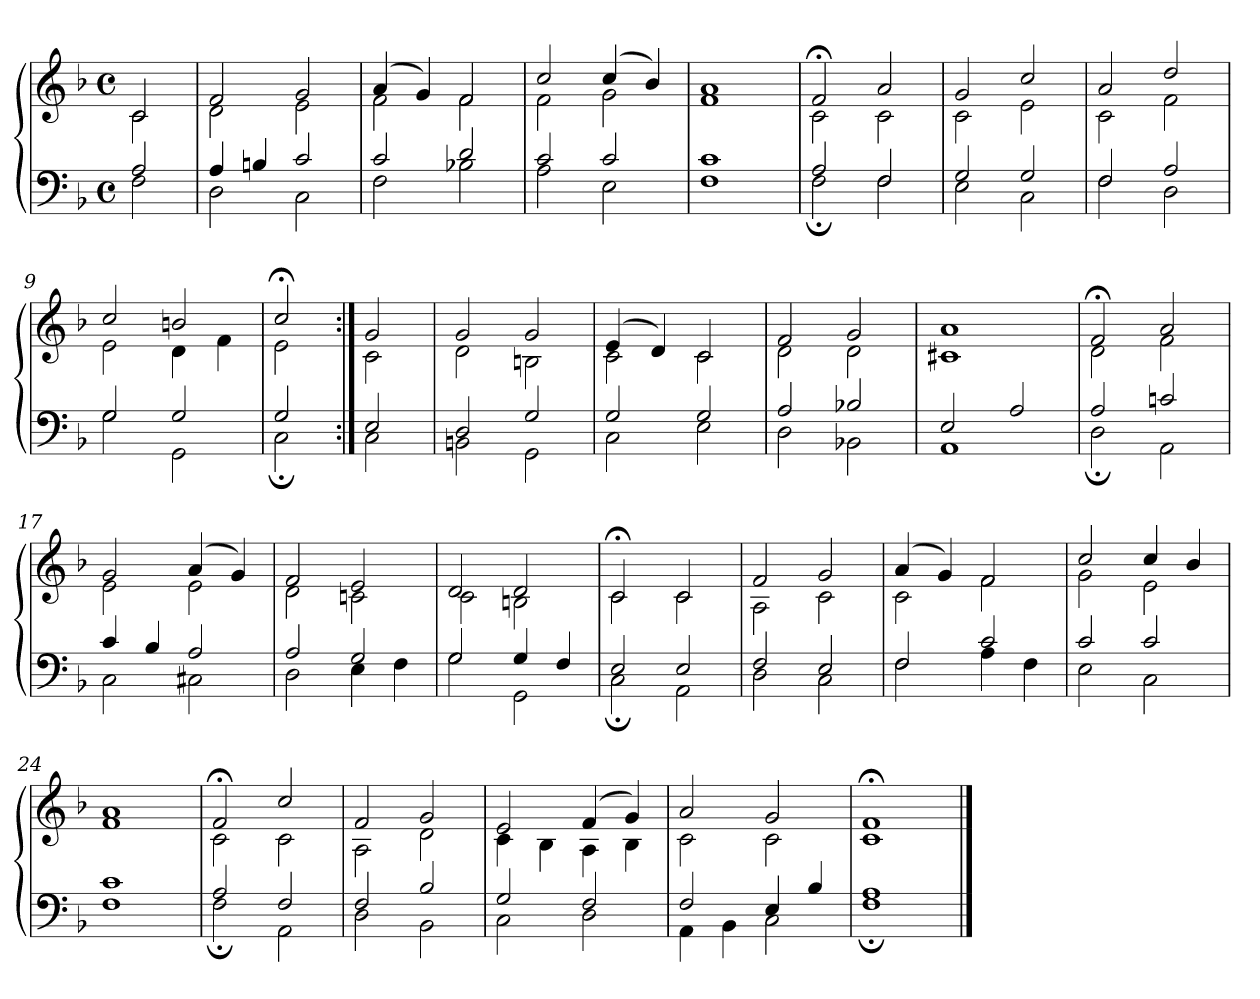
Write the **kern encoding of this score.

**kern	**kern
*part1	*part1
*staff2	*staff1
*clefF4	*clefG2
*k[b-]	*k[b-]
*M4/4	*M4/4
*met(c)	*met(c)
=1	=1
*^	*^
2A	2F	2c	2c
=2	=2	=2	=2
4A	2D	2f	2d
4Bn	.	.	.
2c	2C	2g	2e
=3	=3	=3	=3
2c	2F	(4a	2f
.	.	4g)	.
2d	2B-X	2f	2f
=4	=4	=4	=4
2c	2A	2cc	2f
2c	2E	(4cc	2g
.	.	4b-)	.
=5	=5	=5	=5
1c	1F	1a	1f
=6	=6	=6	=6
2A	2F;	2f;<	2c
2F	2F	2a	2c
!!LO:LB:g=z	!!
=7	=7	=7	=7
2G	2E	2g	2c
2G	2C	2cc	2e
=8	=8	=8	=8
2F	2F	2a	2c
2A	2D	2dd	2f
=9	=9	=9	=9
2G	2G	2cc	2e
2G	2GG	2bn	4d
.	.	.	4f
=10	=10	=10	=10
2G	2C;	2cc;<	2e
=11:|!	=11:|!	=11:|!	=11:|!
2E	2C	2g	2c
=12	=12	=12	=12
2D	2BBn	2g	2d
2G	2GG	2g	2Bn
!!LO:LB:g=z	!!
=13	=13	=13	=13
2G	2C	(4e	2c
.	.	4d)	.
2G	2E	2c	2c
=14	=14	=14	=14
2A	2D	2f	2d
2B-X	2BB-X	2g	2d
=15	=15	=15	=15
2E	1AA	1a	1c#X
2A	.	.	.
=16	=16	=16	=16
2A	2D;	2f;<	2d
2cn	2AA	2a	2f
=17	=17	=17	=17
4c	2C	2g	2e
4B-	.	.	.
2A	2C#X	(4a	2e
.	.	4g)	.
=18	=18	=18	=18
2A	2D	2f	2d
2G	4E	2e	2cn
.	4F	.	.
!!LO:LB:g=z	!!
=19	=19	=19	=19
2G	2G	2d	2c
4G	2GG	2d	2Bn
4F	.	.	.
=20	=20	=20	=20
2E	2C;	2c;<	2c
2E	2AA	2c	2c
=21	=21	=21	=21
2F	2D	2f	2A
2E	2C	2g	2c
=22	=22	=22	=22
2F	2F	(4a	2c
.	.	4g)	.
2c	4A	2f	2f
.	4F	.	.
=23	=23	=23	=23
2c	2E	2cc	2g
2c	2C	4cc	2e
.	.	4b-	.
=24	=24	=24	=24
1c	1F	1a	1f
!!LO:LB:g=z	!!
=25	=25	=25	=25
2A	2F;	2f;<	2c
2F	2AA	2cc	2c
=26	=26	=26	=26
2F	2D	2f	2A
2B-	2BB-	2g	2d
=27	=27	=27	=27
2G	2C	2e	4c
.	.	.	4B-
2F	2D	(4f	4A
.	.	4g)	4B-
=28	=28	=28	=28
2F	4AA	2a	2c
.	4BB-	.	.
4E	2C	2g	2c
4B-	.	.	.
=29	=29	=29	=29
1A	1F;	1f;<	1c
*v	*v	*	*
*	*v	*v
==	==
*-	*-
